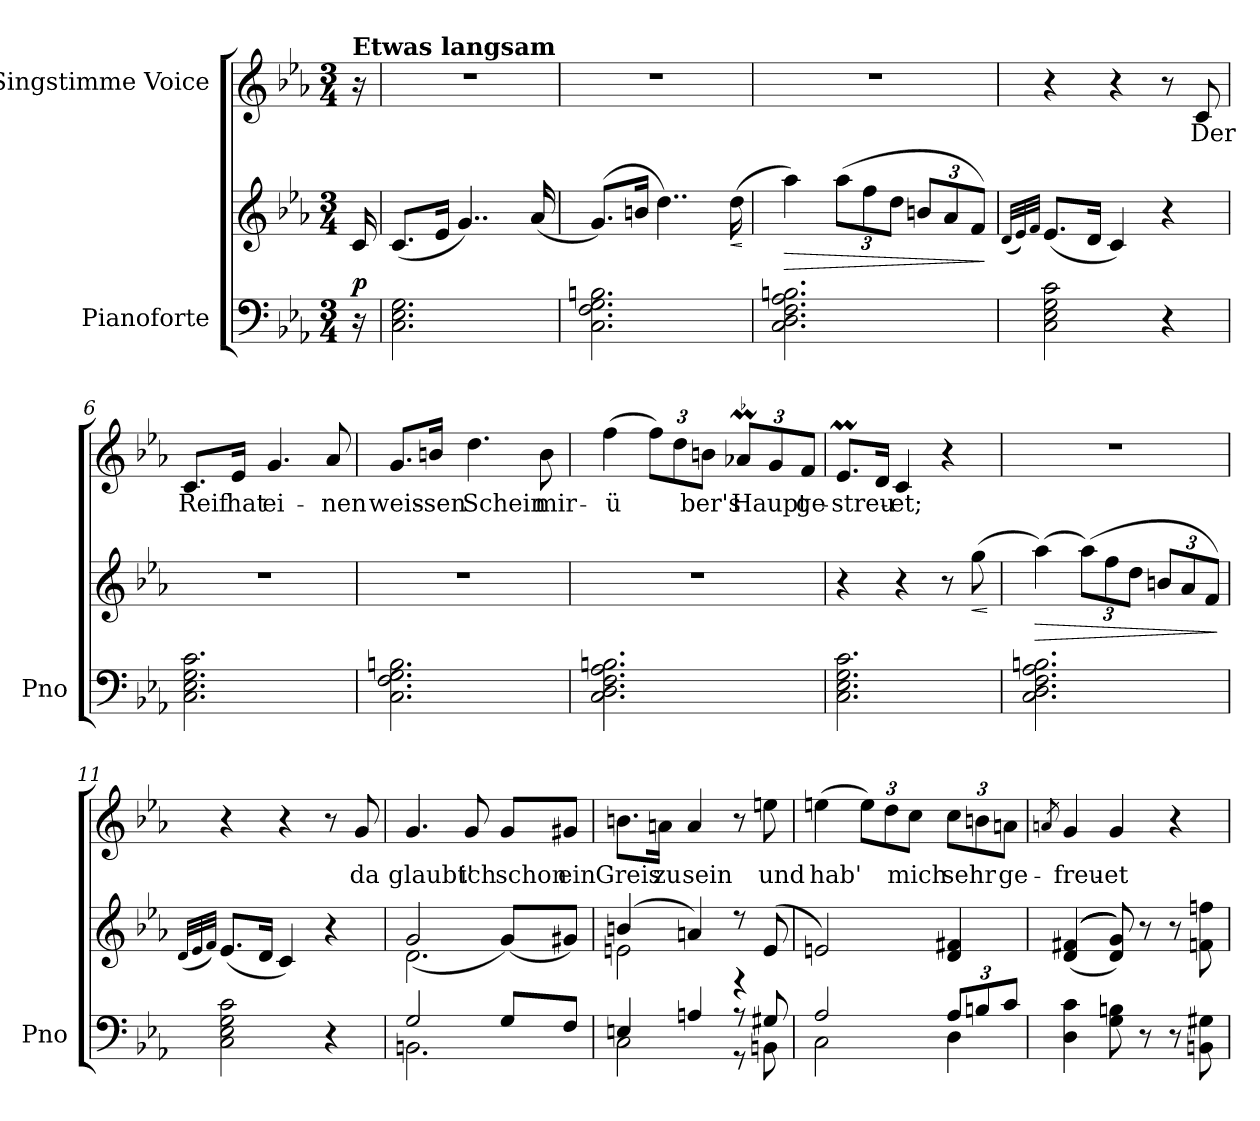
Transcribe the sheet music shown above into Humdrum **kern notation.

**kern	**kern	**dynam	**kern	**text
*part2	*part2	*part2	*part1	*part1
*staff3	*staff2	*staff2/3	*staff1	*staff1
*I"Pianoforte	*	*	*I"Singstimme Voice	*
*I'Pno	*	*	*	*
*clefF4	*clefG2	*	*clefG2	*
*k[b-e-a-]	*k[b-e-a-]	*	*k[b-e-a-]	*
*M3/4	*M3/4	*	*M3/4	*
=1	=1	=1	=1	=1
!	!	!	!LO:TX:a:B:t=Etwas langsam	!
!	!	!LO:DY:a=2	!	!
16r	16c/	p	16r	.
=2	=2	=2	=2	=2
2.C\ 2.E-\ 2.G\	(<8.c/L	.	2.r	.
.	16e-/Jk	.	.	.
.	4..g/)	.	.	.
.	(<16a-/	.	.	.
=3	=3	=3	=3	=3
2.C\ 2.F\ 2.G\ 2.Bn\	(>8.g/L)	.	2.r	.
.	16bn/Jk	.	.	.
.	4..dd\)	.	.	.
!	!	!LO:HP:b	!	!
.	(>16dd\	<	.	.
.	.	[	.	.
=4	=4	=4	=4	=4
!	!	!LO:HP:b	!	!
2.C\ 2.D\ 2.F\ 2.A-\ 2.Bn\	4aa-\)	>	2.r	.
*	*Xbrackettup	*	*	*
.	(>12aa-\L	.	.	.
.	12ff\	.	.	.
.	12dd\J	.	.	.
.	12bn/L	.	.	.
.	12a-/	.	.	.
.	12f/J)	.	.	.
.	.	]	.	.
=5	=5	=5	=5	=5
.	(<32qd/LLL	.	.	.
.	32qe-/)	.	.	.
.	32qf/JJJ	.	.	.
2C\ 2E-\ 2G\ 2c\	(<8.e-/L	.	4r	.
.	16d/Jk	.	.	.
.	4c/)	.	4r	.
4r	4r	.	8r	.
!	!	!	!	!LO:LY:b
.	.	.	8c/	Der
!!LO:LB:g=z
=6	=6	=6	=6	=6
!	!	!	!	!LO:LY:b
2.C\ 2.E-\ 2.G\ 2.c\	2.r	.	8.c/L	Reif
!	!	!	!	!LO:LY:b
.	.	.	16e-/Jk	hat
!	!	!	!	!LO:LY:b
.	.	.	4.g/	ei-
!	!	!	!	!LO:LY:b
.	.	.	8a-/	-nen
!!LO:LB:g=z
=7	=7	=7	=7	=7
!	!	!	!	!LO:LY:b
2.C\ 2.F\ 2.G\ 2.Bn\	2.r	.	8.g/L	weis-
!	!	!	!	!LO:LY:b
.	.	.	16bn/Jk	-sen
!	!	!	!	!LO:LY:b
.	.	.	4.dd\	Schein
!	!	!	!	!LO:LY:b
.	.	.	8b\	mir-
=8	=8	=8	=8	=8
!	!	!	!	!LO:LY:b
2.C\ 2.D\ 2.F\ 2.A-\ 2.Bn\	2.r	.	(>4ff\	-ü
*	*	*	*Xbrackettup	*
.	.	.	12ff\L)	.
.	.	.	12dd\	.
!	!	!	!	!LO:LY:b
.	.	.	12bn\J	ber's
!	!	!	!	!LO:LY:b
.	.	.	12a-XM/L	Haupt
.	.	.	12g/	.
!	!	!	!	!LO:LY:b
.	.	.	12f/J	ge-
=9	=9	=9	=9	=9
!	!	!	!	!LO:LY:b
2.C\ 2.E-\ 2.G\ 2.c\	4r	.	8.e-M/L	-streu-
.	.	.	16d/Jk	.
!	!	!	!	!LO:LY:b
.	4r	.	4c/	-et;
.	8r	.	4r	.
!	!	!LO:HP:b	!	!
.	(>8gg\	<	.	.
.	.	[	.	.
=10	=10	=10	=10	=10
!	!	!LO:HP:b	!	!
2.C\ 2.D\ 2.F\ 2.A-\ 2.Bn\	(>4aa-\)	>	2.r	.
.	(>12aa-\L)	.	.	.
.	12ff\	.	.	.
.	12dd\J	.	.	.
.	12bn/L	.	.	.
.	12a-/	.	.	.
.	12f/J)	.	.	.
.	.	]	.	.
=11	=11	=11	=11	=11
.	(<32qd/LLL	.	.	.
.	32qe-/	.	.	.
.	32qf/JJJ)	.	.	.
2C\ 2E-\ 2G\ 2c\	(<8.e-/L	.	4r	.
.	16d/Jk	.	.	.
.	4c/)	.	4r	.
4r	4r	.	8r	.
!	!	!	!	!LO:LY:b
.	.	.	8g/	da
!!LO:PB:g=z
=12	=12	=12	=12	=12
*^	*^	*	*	*
!	!	!	!	!	!	!LO:LY:b
2G/	2.BBn\	2.d\	(>2g/	.	4.g/	glaubt'
!	!	!	!	!	!	!LO:LY:b
.	.	.	.	.	8g/	ich
!	!	!	!	!	!	!LO:LY:b
8G/L	.	.	(>8g/L)	.	8g/L	schon
!	!	!	!	!	!	!LO:LY:b
8F/J	.	.	8g#X/J)	.	8g#X/J	ein
=13	=13	=13	=13	=13	=13	=13
!	!	!	!	!	!	!LO:LY:b
4En/	2C\	(>4bn/	2en\	.	8.bn\L	Greis
!	!	!	!	!	!	!LO:LY:b
.	.	.	.	.	16an\Jk	zu
!	!	!	!	!	!	!LO:LY:b
4An/	.	4an/)	.	.	4a/	sein
8r	8r	8r	4r	.	8r	.
!	!	!	!	!	!	!LO:LY:b
8G#X/	8BBn\	(>8e/	.	.	8een\	und
*	*	*v	*v	*	*	*
=14	=14	=14	=14	=14	=14
!	!	!	!	!	!LO:LY:b
2A-/	2C\	2en/)	.	(>4een\	hab'
.	.	.	.	12ee\L)	.
.	.	.	.	12dd\	.
!	!	!	!	!	!LO:LY:b
.	.	.	.	12cc\J	mich
*Xbrackettup	*	*	*	*	*
!	!	!	!	!	!LO:LY:b
12A-/L	4D\	4d/ 4f#X/	.	12cc\L	sehr
12Bn/	.	.	.	12bn\	.
!	!	!	!	!	!LO:LY:b
12c/J	.	.	.	12an\J	ge-
*v	*v	*	*	*	*
=15	=15	=15	=15	=15
.	.	.	8qan/	.
!	!	!	!	!LO:LY:b
4D\ 4c\	(<(<(<(>4d/ 4f#X/	.	4g/	-freu-
!	!	!	!	!LO:LY:b
8G\ 8Bn\	8d/ 8g/))))	.	4g/	-et
8r	8r	.	.	.
8r	8r	.	4r	.
8BBn\ 8G#X\	8fn\ 8ffn\	.	.	.
=	=	=	=	=
*-	*-	*-	*-	*-
